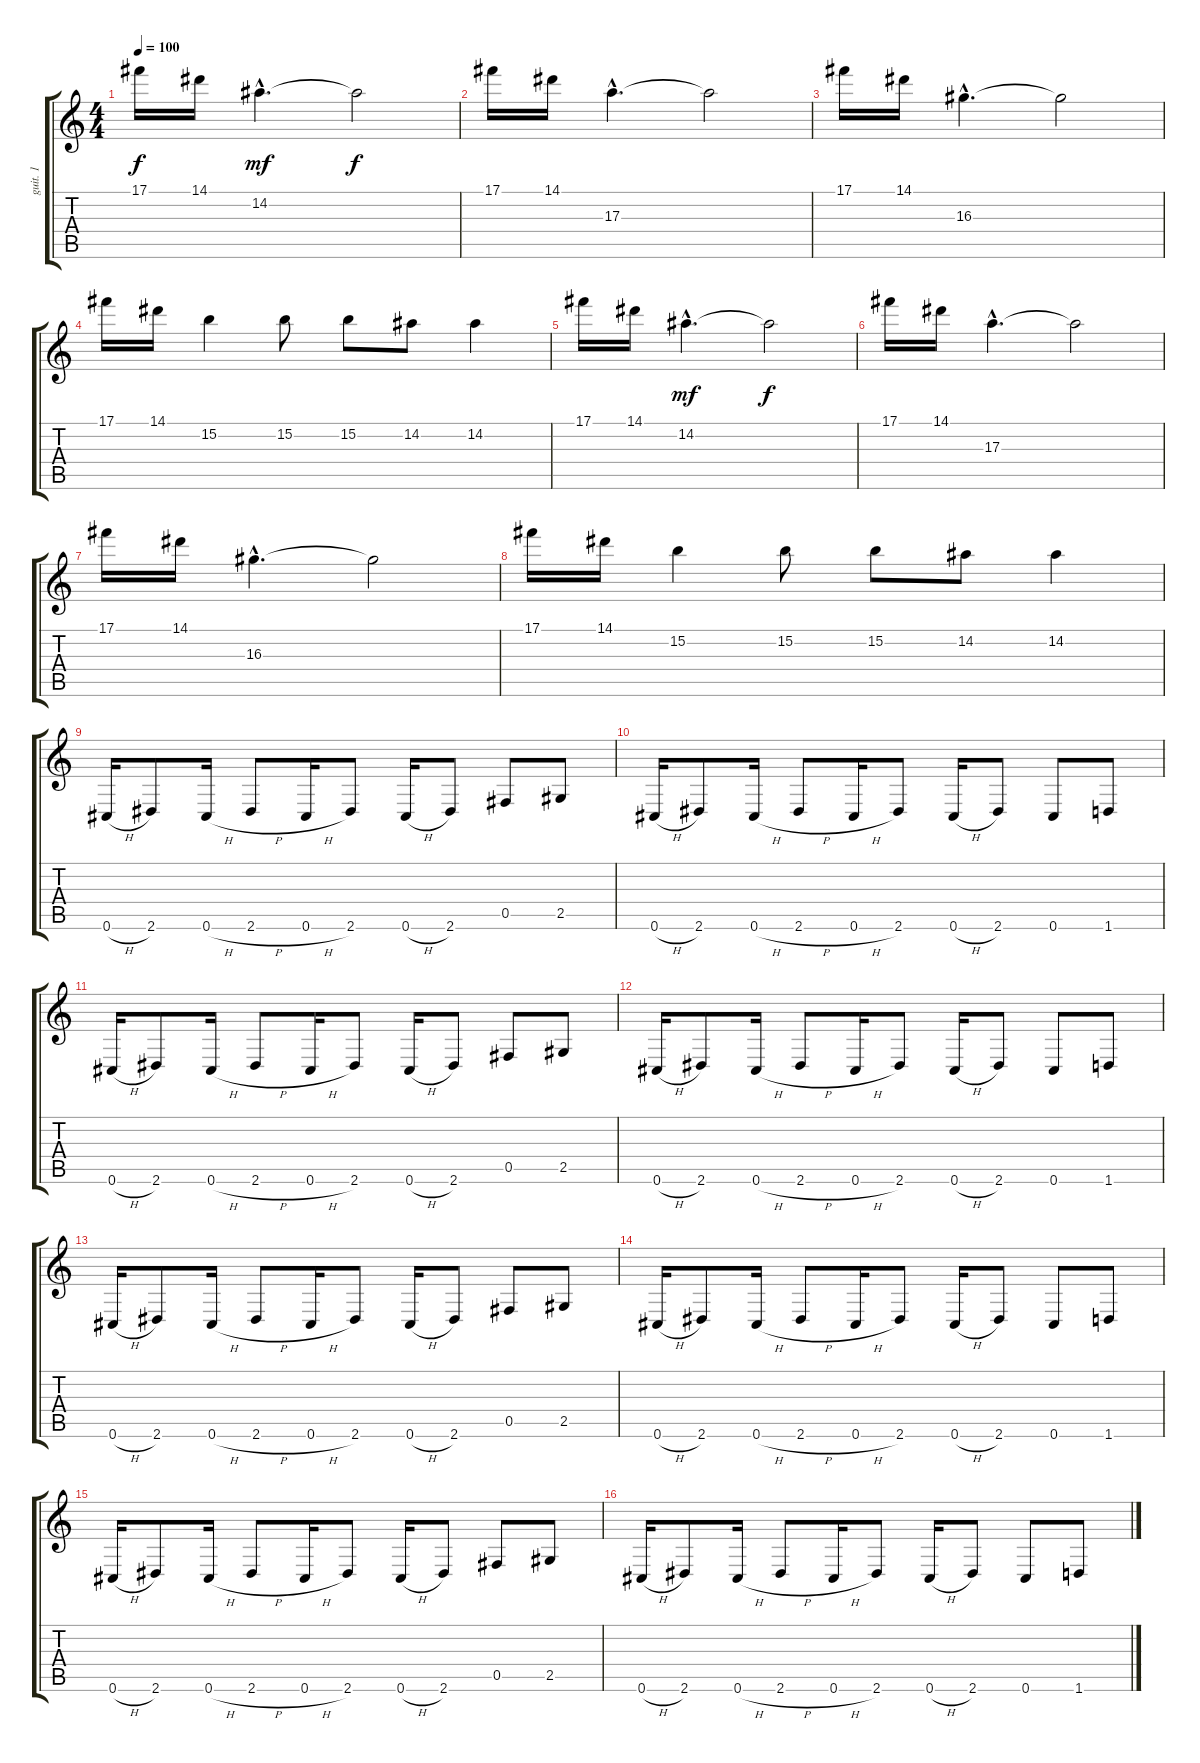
\track ("guit. 1" "guit. 1") {instrument overdrivenguitar}
\staff {score tabs}
\tuning (Db4 Ab3 E3 B2 Gb2 Db2) {hide}
\ts (4 4)
\tempo 100
\clef g2
\ks c
17.1.16{dy f instrument overdrivenguitar} 14.1.16 14.2{hac}.4{d dy mf} 14.2{t}.2{dy f} |
17.1.16 14.1.16 17.3{hac}.4{d} 17.3{t}.2 |
17.1.16 14.1.16 16.3{hac}.4{d} 16.3{t}.2 |
17.1.16 14.1.16 15.2.4 15.2.8 15.2.8 14.2.8 14.2.4 |
17.1.16{instrument overdrivenguitar} 14.1.16 14.2{hac}.4{d dy mf} 14.2{t}.2{dy f} |
17.1.16 14.1.16 17.3{hac}.4{d} 17.3{t}.2 |
17.1.16 14.1.16 16.3{hac}.4{d} 16.3{t}.2 |
17.1.16 14.1.16 15.2.4 15.2.8 15.2.8 14.2.8 14.2.4 |
0.6{h}.16 2.6.8 0.6{h}.16 2.6{h}.8 0.6{h}.16 2.6.8 0.6{h}.16 2.6.8 0.5.8 2.5.8 |
0.6{h}.16 2.6.8 0.6{h}.16 2.6{h}.8 0.6{h}.16 2.6.8 0.6{h}.16 2.6.8 0.6.8 1.6.8 |
0.6{h}.16 2.6.8 0.6{h}.16 2.6{h}.8 0.6{h}.16 2.6.8 0.6{h}.16 2.6.8 0.5.8 2.5.8 |
0.6{h}.16 2.6.8 0.6{h}.16 2.6{h}.8 0.6{h}.16 2.6.8 0.6{h}.16 2.6.8 0.6.8 1.6.8 |
0.6{h}.16 2.6.8 0.6{h}.16 2.6{h}.8 0.6{h}.16 2.6.8 0.6{h}.16 2.6.8 0.5.8 2.5.8 |
0.6{h}.16 2.6.8 0.6{h}.16 2.6{h}.8 0.6{h}.16 2.6.8 0.6{h}.16 2.6.8 0.6.8 1.6.8 |
0.6{h}.16 2.6.8 0.6{h}.16 2.6{h}.8 0.6{h}.16 2.6.8 0.6{h}.16 2.6.8 0.5.8 2.5.8 |
0.6{h}.16 2.6.8 0.6{h}.16 2.6{h}.8 0.6{h}.16 2.6.8 0.6{h}.16 2.6.8 0.6.8 1.6.8
